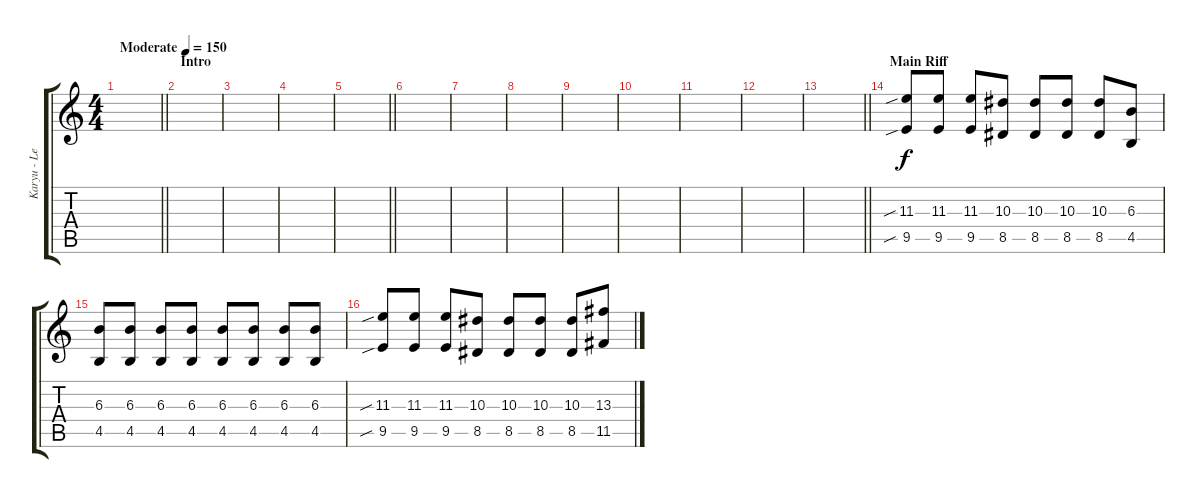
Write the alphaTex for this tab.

\track ("Karyu - Lead Guitar" "Karyu - Le") {instrument distortionguitar}
\staff {score tabs}
\tuning (D4 A3 F3 C3 G2 D2) {hide}
\ts (4 4)
\tempo (150 "Moderate")
\clef g2
\barLineRight lightlight
\ks c
|
\section ("" "Intro")
|
|
|
\barLineRight lightlight
|
\section ("" "")
|
|
|
|
|
|
|
\barLineRight lightlight
|
\section ("" "Main Riff")
(11.3{sib} 9.5{sib}).8 (11.3 9.5).8 (11.3 9.5).8 (10.3 8.5).8 (10.3 8.5).8 (10.3 8.5).8 (10.3 8.5).8 (6.3 4.5).8 |
(6.3 4.5).8 (6.3 4.5).8 (6.3 4.5).8 (6.3 4.5).8 (6.3 4.5).8 (6.3 4.5).8 (6.3 4.5).8 (6.3 4.5).8 |
(11.3{sib} 9.5{sib}).8 (11.3 9.5).8 (11.3 9.5).8 (10.3 8.5).8 (10.3 8.5).8 (10.3 8.5).8 (10.3 8.5).8 (13.3 11.5).8
